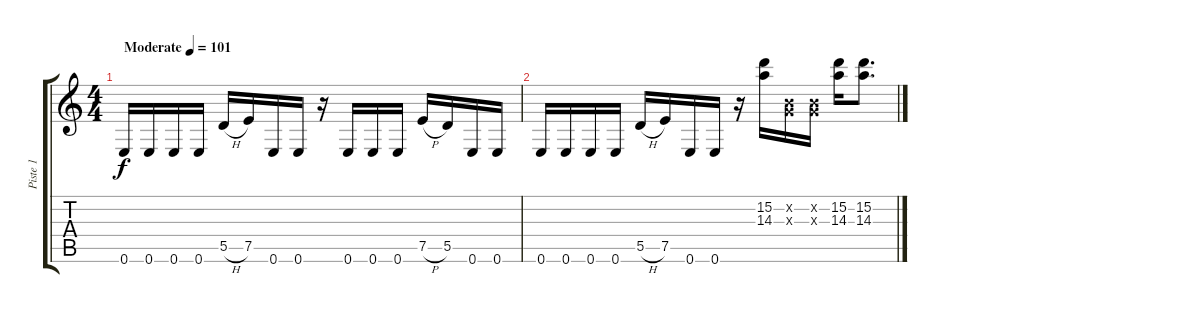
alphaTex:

\track ("Piste 1" "Piste 1") {instrument acousticguitarsteel}
\staff {score tabs}
\tuning (E4 B3 G3 D3 A2 E2) {hide}
\ts (4 4)
\tempo (101 "Moderate")
\clef g2
\ks c
0.6.16{dy f instrument acousticguitarsteel} 0.6.16 0.6.16 0.6.16 5.5{h}.16 7.5.16 0.6.16 0.6.16 r.16 0.6.16 0.6.16 0.6.16 7.5{h}.16 5.5.16 0.6.16 0.6.16 |
0.6.16 0.6.16 0.6.16 0.6.16 5.5{h}.16 7.5.16 0.6.16 0.6.16 r.16 (15.2 14.3).16 (0.2{x} 0.3{x}).16 (0.2{x} 0.3{x}).16 (15.2 14.3).16 (15.2 14.3).8{d}
